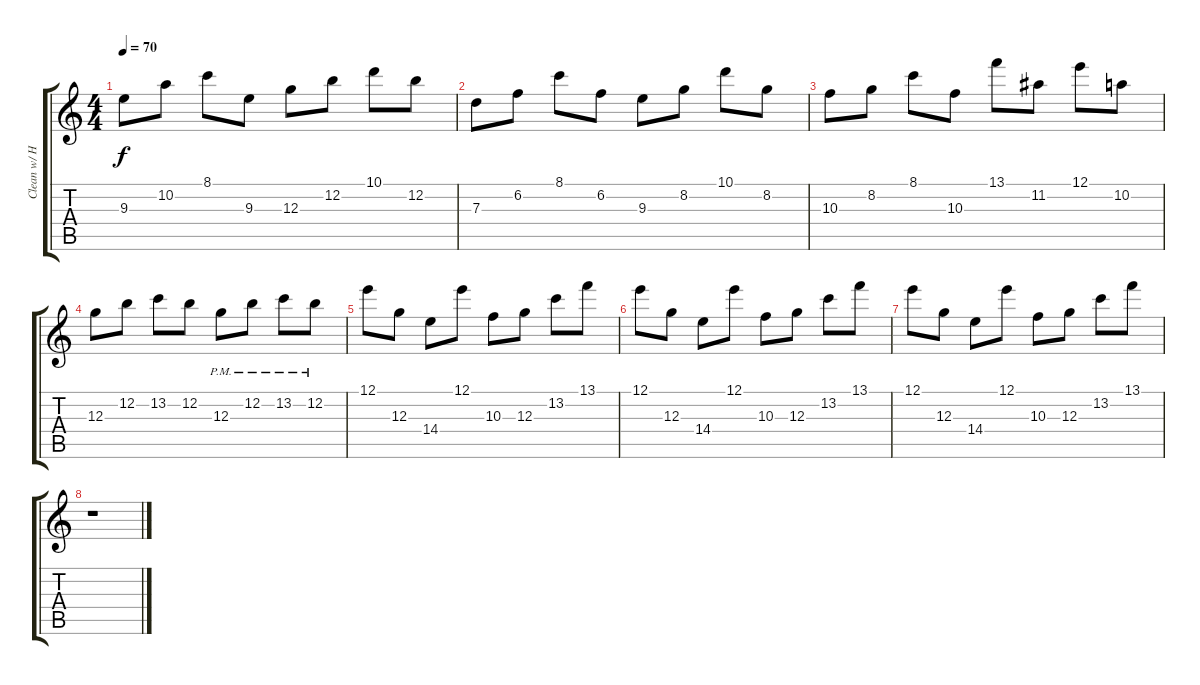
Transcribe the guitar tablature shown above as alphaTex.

\track ("Clean w/ Heavy Tremolo" "Clean w/ H") {instrument electricguitarclean}
\staff {score tabs}
\tuning (E4 B3 G3 D3 A2 E2) {hide}
\ts (4 4)
\tempo 70
\clef g2
\ks c
9.3.8{dy f} 10.2.8 8.1.8 9.3.8 12.3.8 12.2.8 10.1.8 12.2.8 |
7.3.8 6.2.8 8.1.8 6.2.8 9.3.8 8.2.8 10.1.8 8.2.8 |
10.3.8 8.2.8 8.1.8 10.3.8 13.1.8 11.2.8 12.1.8 10.2.8 |
12.3.8 12.2.8 13.2.8 12.2.8 12.3{pm}.8 12.2{pm}.8 13.2{pm}.8 12.2{pm}.8 |
12.1.8 12.3.8 14.4.8 12.1.8 10.3.8 12.3.8 13.2.8 13.1.8 |
12.1.8 12.3.8 14.4.8 12.1.8 10.3.8 12.3.8 13.2.8 13.1.8 |
12.1.8 12.3.8 14.4.8 12.1.8 10.3.8 12.3.8 13.2.8 13.1.8 |
r.1
